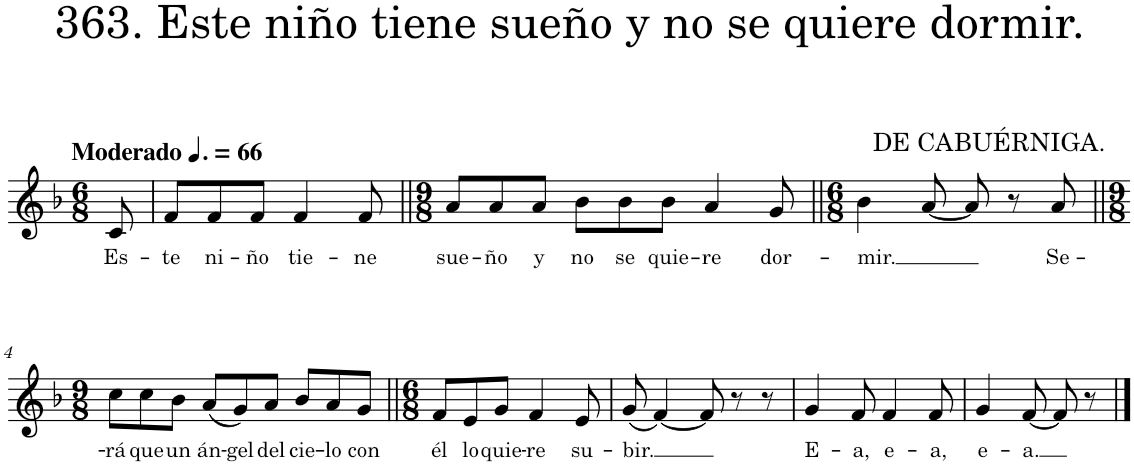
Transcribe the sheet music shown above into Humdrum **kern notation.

**kern	**text
*part1	*part1
*staff1	*staff1
*I"Piano	*
*I'Pno.	*
*clefG2	*
*k[b-]	*
*M6/8	*
*MM99	*
=	=
!LO:TX:a:B:t=Moderado	!
!	!LO:LY:b
8c/	Es-
=1	=1
!	!LO:LY:b
8f/L	-te
!	!LO:LY:b
8f/	ni-
!	!LO:LY:b
8f/J	-ño
!	!LO:LY:b
4f/	tie-
!	!LO:LY:b
8f/	-ne
=2||	=2||
*M9/8	*
!	!LO:LY:b
8a/L	sue-
!	!LO:LY:b
8a/	-ño
!	!LO:LY:b
8a/J	y
!	!LO:LY:b
8b-\L	no
!	!LO:LY:b
8b-\	se
!	!LO:LY:b
8b-\J	quie-
!	!LO:LY:b
4a/	-re
!	!LO:LY:b
8g/	dor-
=3||	=3||
*M6/8	*
!LO:TX:a:t=DE CABUÉRNIGA.	!
!	!LO:LY:b
4b-\	-mir.
[8a/	.
8a/]	.
8r	.
!	!LO:LY:b
8a/	Se-
!!LO:LB:g=z
=4||	=4||
*M9/8	*
!	!LO:LY:b
8cc\L	-rá
!	!LO:LY:b
8cc\	que
!	!LO:LY:b
8b-\J	un
!	!LO:LY:b
(8a/L	án-
!	!LO:LY:b
8g/)	-gel
!	!LO:LY:b
8a/J	del
!	!LO:LY:b
8b-/L	cie-
!	!LO:LY:b
8a/	-lo
!	!LO:LY:b
8g/J	con
=5||	=5||
*M6/8	*
!	!LO:LY:b
8f/L	él
!	!LO:LY:b
8e/	lo
!	!LO:LY:b
8g/J	quie-
!	!LO:LY:b
4f/	-re
!	!LO:LY:b
8e/	su-
=6	=6
!	!LO:LY:b
(8g/	-bir.
[4f/)	.
8f/]	.
8r	.
8r	.
=7	=7
!	!LO:LY:b
4g/	E-
!	!LO:LY:b
8f/	-a,
!	!LO:LY:b
4f/	e-
!	!LO:LY:b
8f/	-a,
=8	=8
!	!LO:LY:b
4g/	e-
!	!LO:LY:b
[8f/	-a.
8f/]	.
8r	.
==	==
*-	*-
